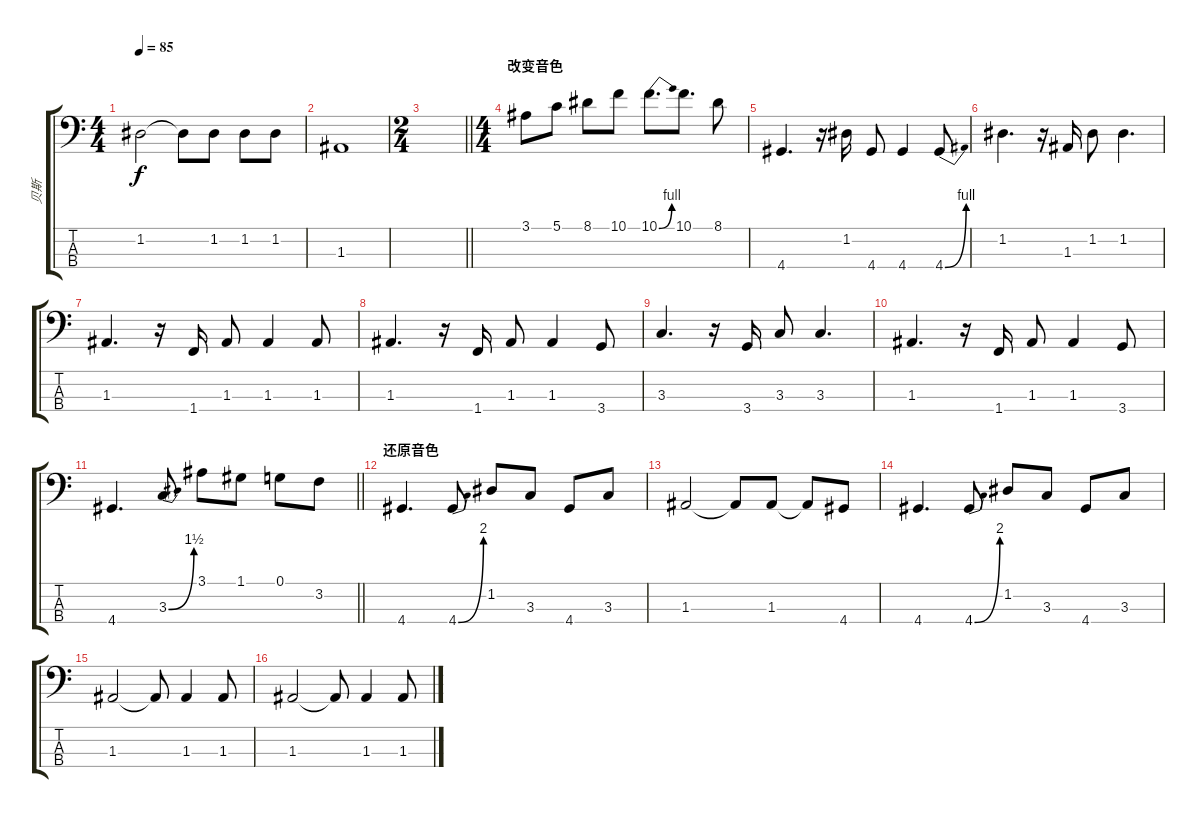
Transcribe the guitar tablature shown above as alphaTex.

\track ("贝斯" "贝斯") {instrument acousticbass}
\staff {score tabs}
\tuning (G2 D2 A1 E1) {hide}
\ts (4 4)
\tempo 85
\clef f4
\ks c
1.2.2{dy f} 1.2{t}.8 1.2.8 1.2.8 1.2.8 |
1.3.1 |
\ts (2 4)
\barLineRight lightlight
|
\ts (4 4)
\section ("" "改变音色")
3.1.8 5.1.8 8.1.8 10.1.8 10.1{be (bend 0 0 60 4)}.8{d} 10.1.8{d} 8.1.8 |
4.4.4{d} r.16 1.2.16 4.4.8 4.4.4 4.4{be (bend 0 0 60 4)}.8 |
1.2.4{d} r.16 1.3.16 1.2.8 1.2.4{d} |
1.3.4{d} r.16 1.4.16 1.3.8 1.3.4 1.3.8 |
1.3.4{d} r.16 1.4.16 1.3.8 1.3.4 3.4.8 |
3.3.4{d} r.16 3.4.16 3.3.8 3.3.4{d} |
1.3.4{d} r.16 1.4.16 1.3.8 1.3.4 3.4.8 |
\barLineRight lightlight
4.4.4{d} 3.3{be (bend 0 0 60 6)}.8 3.1.8 1.1.8 0.1.8 3.2.8 |
\section ("" "还原音色")
4.4.4{d} 4.4{be (bend 0 0 60 8)}.8 1.2.8 3.3.8 4.4.8 3.3.8 |
1.3.2 1.3{t}.8 1.3.8 1.3{t}.8 4.4.8 |
4.4.4{d} 4.4{be (bend 0 0 60 8)}.8 1.2.8 3.3.8 4.4.8 3.3.8 |
1.3.2 1.3{t}.8 1.3.4 1.3.8 |
1.3.2 1.3{t}.8 1.3.4 1.3.8
